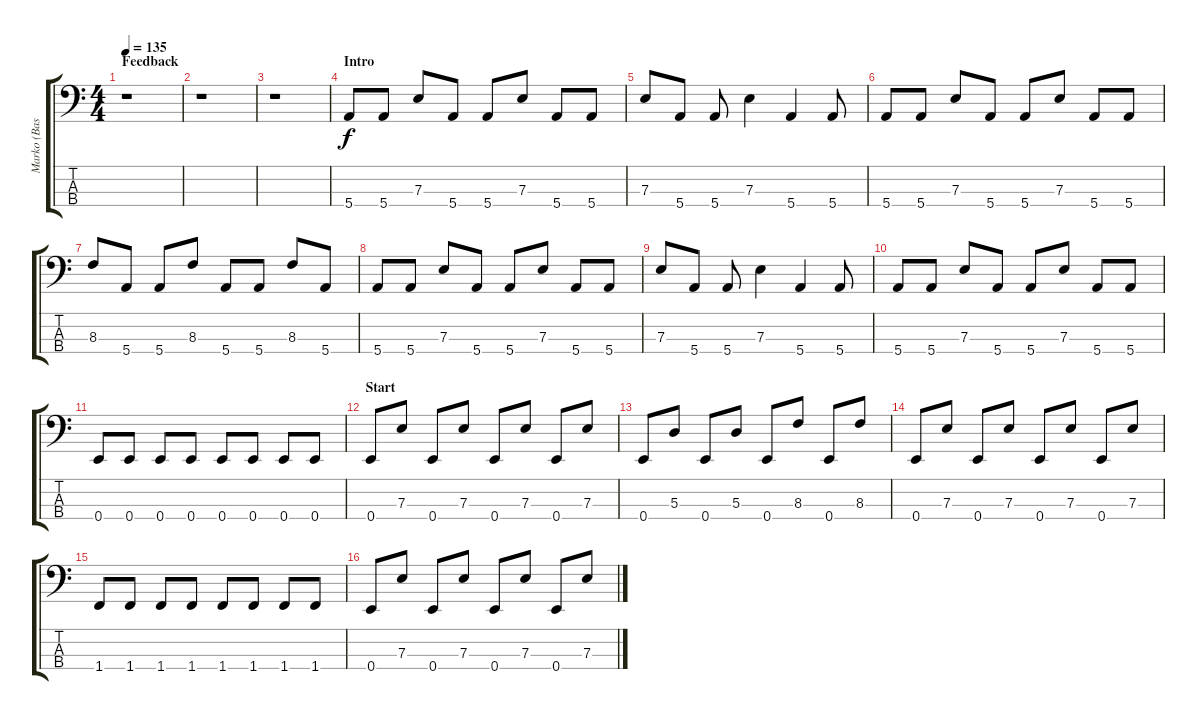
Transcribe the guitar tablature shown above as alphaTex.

\track ("Marko (Bass)" "Marko (Bas") {instrument electricbassfinger}
\staff {score tabs}
\tuning (G2 D2 A1 E1) {hide}
\ts (4 4)
\section ("" "Feedback")
\tempo 135
\clef f4
\ks c
r.1{dy f instrument electricbassfinger} |
r.1 |
r.1 |
\section ("" "Intro")
5.4.8 5.4.8 7.3.8 5.4.8 5.4.8 7.3.8 5.4.8 5.4.8 |
7.3.8 5.4.8 5.4.8 7.3.4 5.4.4 5.4.8 |
5.4.8 5.4.8 7.3.8 5.4.8 5.4.8 7.3.8 5.4.8 5.4.8 |
8.3.8 5.4.8 5.4.8 8.3.8 5.4.8 5.4.8 8.3.8 5.4.8 |
5.4.8 5.4.8 7.3.8 5.4.8 5.4.8 7.3.8 5.4.8 5.4.8 |
7.3.8 5.4.8 5.4.8 7.3.4 5.4.4 5.4.8 |
5.4.8 5.4.8 7.3.8 5.4.8 5.4.8 7.3.8 5.4.8 5.4.8 |
0.4.8 0.4.8 0.4.8 0.4.8 0.4.8 0.4.8 0.4.8 0.4.8 |
\section ("" "Start")
0.4.8 7.3.8 0.4.8 7.3.8 0.4.8 7.3.8 0.4.8 7.3.8 |
0.4.8 5.3.8 0.4.8 5.3.8 0.4.8 8.3.8 0.4.8 8.3.8 |
0.4.8 7.3.8 0.4.8 7.3.8 0.4.8 7.3.8 0.4.8 7.3.8 |
1.4.8 1.4.8 1.4.8 1.4.8 1.4.8 1.4.8 1.4.8 1.4.8 |
0.4.8 7.3.8 0.4.8 7.3.8 0.4.8 7.3.8 0.4.8 7.3.8
